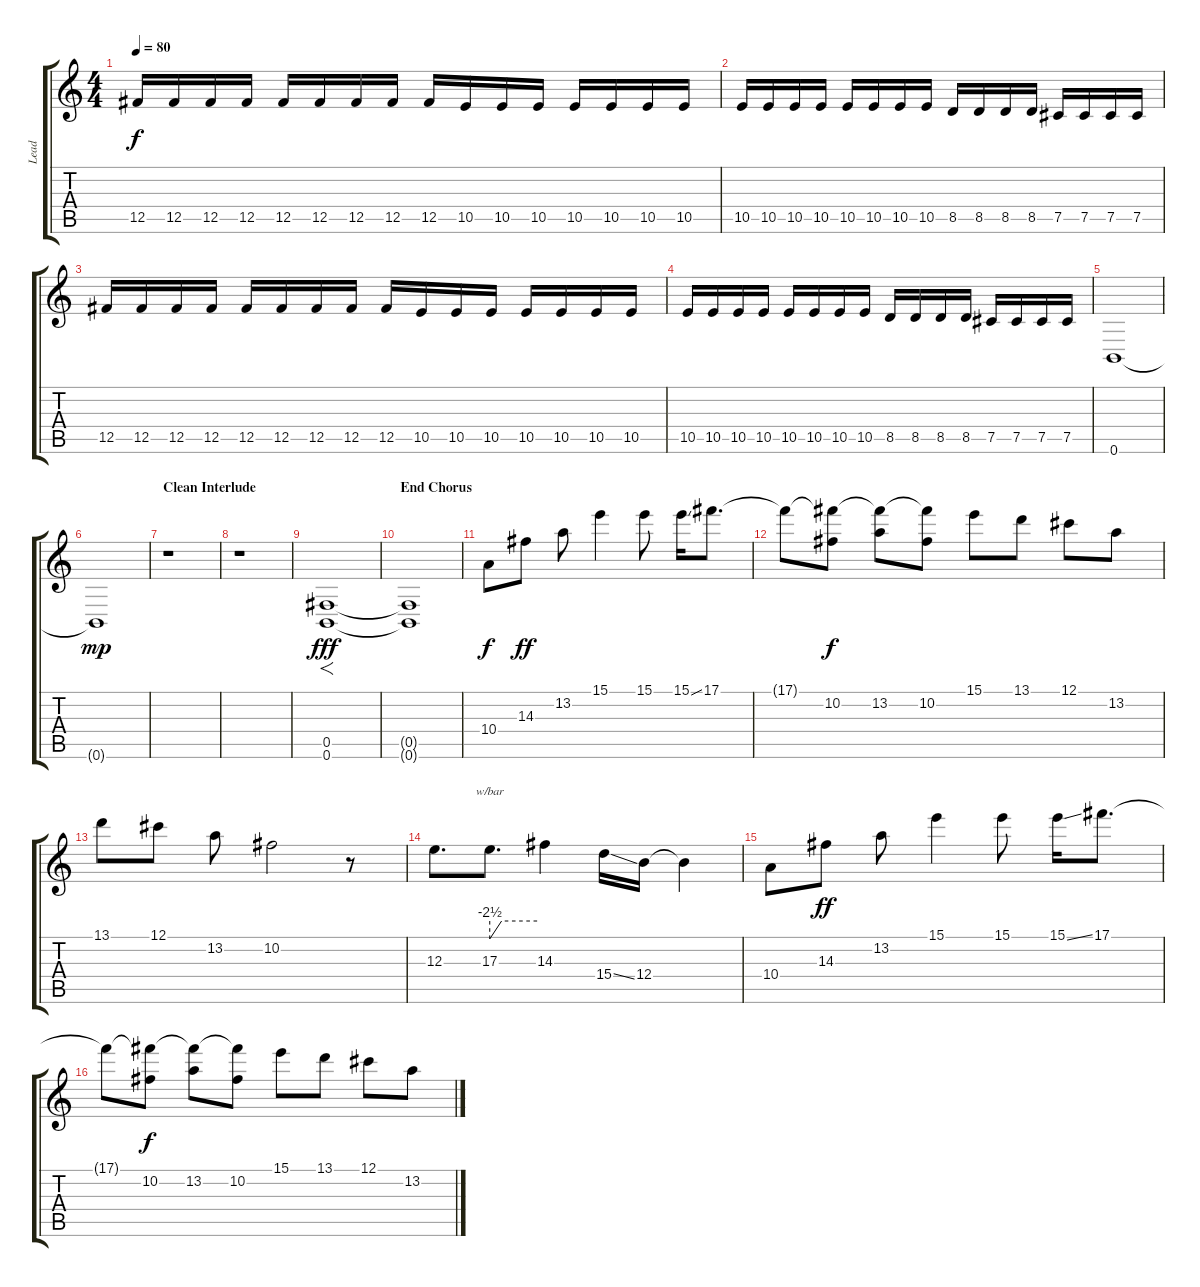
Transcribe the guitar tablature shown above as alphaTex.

\track ("Lead" "Lead") {instrument distortionguitar}
\staff {score tabs}
\tuning (Db4 Ab3 E3 B2 Gb2 B1) {hide}
\ts (4 4)
\tempo 80
\clef g2
\ks c
12.5.16{dy f} 12.5.16 12.5.16 12.5.16 12.5.16 12.5.16 12.5.16 12.5.16 12.5.16 10.5.16 10.5.16 10.5.16 10.5.16 10.5.16 10.5.16 10.5.16 |
10.5.16 10.5.16 10.5.16 10.5.16 10.5.16 10.5.16 10.5.16 10.5.16 8.5.16 8.5.16 8.5.16 8.5.16 7.5.16 7.5.16 7.5.16 7.5.16 |
12.5.16 12.5.16 12.5.16 12.5.16 12.5.16 12.5.16 12.5.16 12.5.16 12.5.16 10.5.16 10.5.16 10.5.16 10.5.16 10.5.16 10.5.16 10.5.16 |
10.5.16 10.5.16 10.5.16 10.5.16 10.5.16 10.5.16 10.5.16 10.5.16 8.5.16 8.5.16 8.5.16 8.5.16 7.5.16 7.5.16 7.5.16 7.5.16 |
0.6.1 |
0.6{t}.1{dy mp} |
\section ("" "Clean Interlude")
r.1 |
r.1 |
(0.5 0.6).1{f dy fff} |
\section ("" "End Chorus")
(0.5{t} 0.6{t}).1 |
10.4.8{dy f} 14.3.8{dy ff} 13.2.8 15.1.4 15.1.8 15.1{ss}.16 17.1.8{d} |
17.1{t}.8 (17.1{t} 10.2).8{dy f} (17.1{t} 13.2).8 (17.1{t} 10.2).8 15.1.8 13.1.8 12.1.8 13.2.8 |
13.1.8 12.1.8 13.2.8 10.2.2 r.8 |
12.3.8{d} 17.3.8{d tbe (custom default 0 -10 15 0 60 0)} 14.3.4 15.4{ss}.16 12.4.16 12.4{t}.4 |
10.4.8 14.3.8{dy ff} 13.2.8 15.1.4 15.1.8 15.1{ss}.16 17.1.8{d} |
17.1{t}.8 (17.1{t} 10.2).8{dy f} (17.1{t} 13.2).8 (17.1{t} 10.2).8 15.1.8 13.1.8 12.1.8 13.2.8
